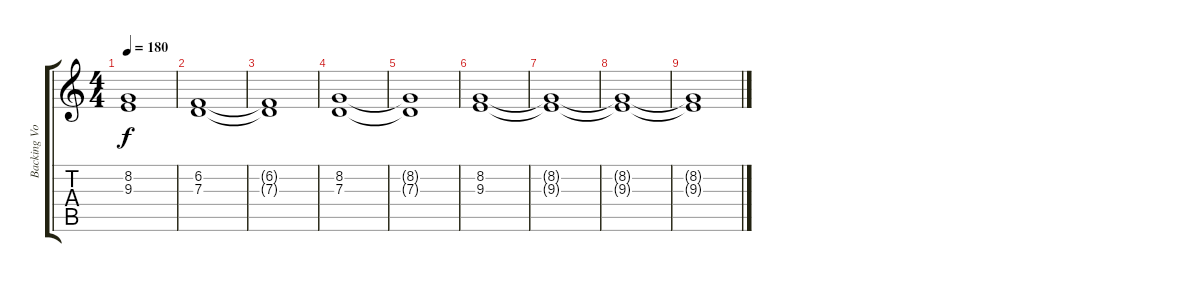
\track ("Backing Vocals" "Backing Vo") {instrument choiraahs}
\staff {score tabs}
\tuning (E4 B3 G3 D3 A2 E2) {hide}
\ts (4 4)
\tempo 180
\clef g2
\ks c
(8.2{t} 9.3{t}).1{dy f} |
(6.2 7.3).1 |
(6.2{t} 7.3{t}).1 |
(8.2 7.3).1 |
(8.2{t} 7.3{t}).1 |
(8.2 9.3).1 |
(8.2{t} 9.3{t}).1 |
(8.2{t} 9.3{t}).1 |
(8.2{t} 9.3{t}).1
